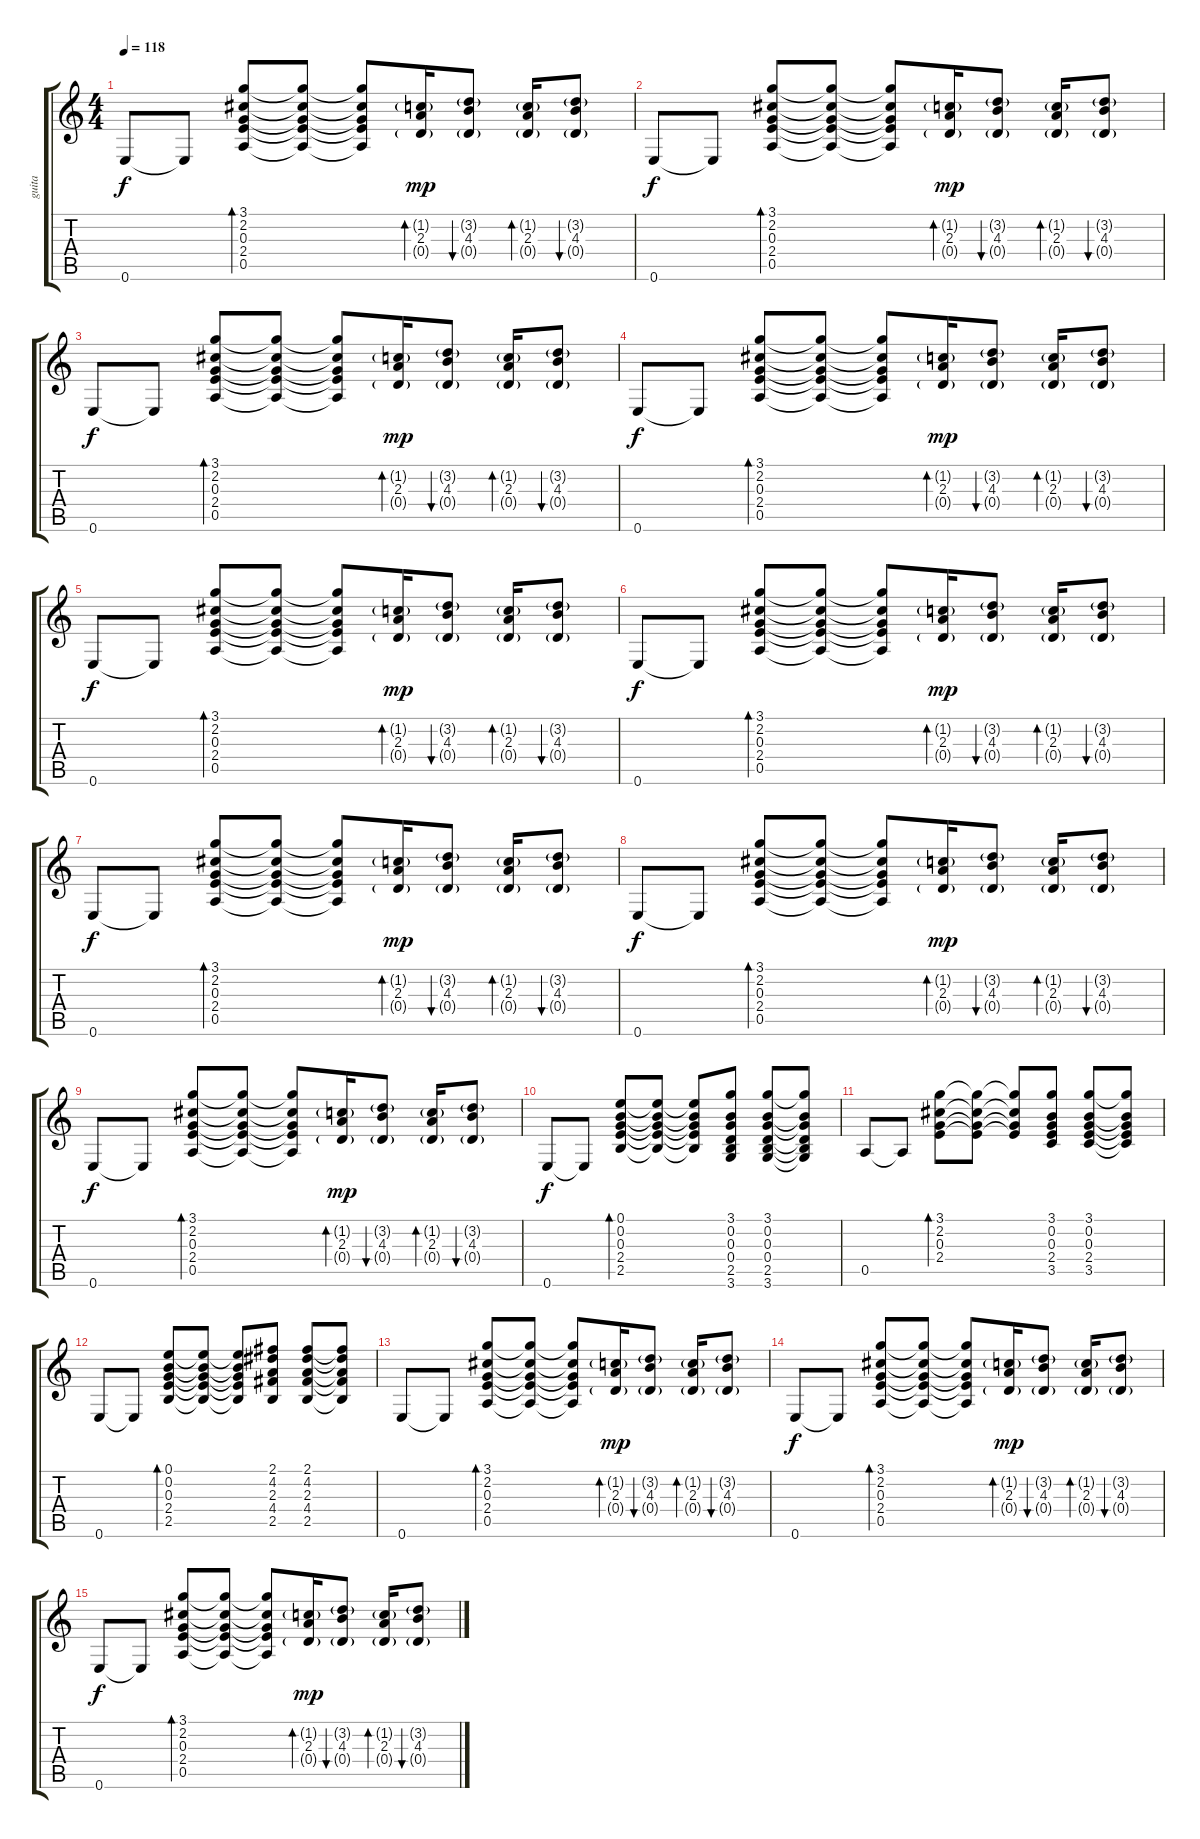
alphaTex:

\track ("guita" "guita") {instrument acousticguitarsteel}
\staff {score tabs}
\tuning (E4 B3 G3 D3 A2 E2) {hide}
\ts (4 4)
\tempo 118
\clef g2
\ks c
0.6.8{dy f} 0.6{t}.8 (3.1 2.2 0.3 2.4 0.5).8{bd 30} (3.1{t} 2.2{t} 0.3{t} 2.4{t} 0.5{t}).8 (3.1{t} 2.2{t} 0.3{t} 2.4{t} 0.5{t}).8 (1.2{g} 2.3 0.4{g}).16{bd 30 dy mp} (3.2{g} 4.3 0.4{g}).8{bu 30} (1.2{g} 2.3 0.4{g}).16{bd 30} (3.2{g} 4.3 0.4{g}).8{bu 30} |
\section ("" "")
0.6.8{dy f} 0.6{t}.8 (3.1 2.2 0.3 2.4 0.5).8{bd 30} (3.1{t} 2.2{t} 0.3{t} 2.4{t} 0.5{t}).8 (3.1{t} 2.2{t} 0.3{t} 2.4{t} 0.5{t}).8 (1.2{g} 2.3 0.4{g}).16{bd 30 dy mp} (3.2{g} 4.3 0.4{g}).8{bu 30} (1.2{g} 2.3 0.4{g}).16{bd 30} (3.2{g} 4.3 0.4{g}).8{bu 30} |
0.6.8{dy f} 0.6{t}.8 (3.1 2.2 0.3 2.4 0.5).8{bd 30} (3.1{t} 2.2{t} 0.3{t} 2.4{t} 0.5{t}).8 (3.1{t} 2.2{t} 0.3{t} 2.4{t} 0.5{t}).8 (1.2{g} 2.3 0.4{g}).16{bd 30 dy mp} (3.2{g} 4.3 0.4{g}).8{bu 30} (1.2{g} 2.3 0.4{g}).16{bd 30} (3.2{g} 4.3 0.4{g}).8{bu 30} |
0.6.8{dy f} 0.6{t}.8 (3.1 2.2 0.3 2.4 0.5).8{bd 30} (3.1{t} 2.2{t} 0.3{t} 2.4{t} 0.5{t}).8 (3.1{t} 2.2{t} 0.3{t} 2.4{t} 0.5{t}).8 (1.2{g} 2.3 0.4{g}).16{bd 30 dy mp} (3.2{g} 4.3 0.4{g}).8{bu 30} (1.2{g} 2.3 0.4{g}).16{bd 30} (3.2{g} 4.3 0.4{g}).8{bu 30} |
0.6.8{dy f} 0.6{t}.8 (3.1 2.2 0.3 2.4 0.5).8{bd 30} (3.1{t} 2.2{t} 0.3{t} 2.4{t} 0.5{t}).8 (3.1{t} 2.2{t} 0.3{t} 2.4{t} 0.5{t}).8 (1.2{g} 2.3 0.4{g}).16{bd 30 dy mp} (3.2{g} 4.3 0.4{g}).8{bu 30} (1.2{g} 2.3 0.4{g}).16{bd 30} (3.2{g} 4.3 0.4{g}).8{bu 30} |
\section ("" "")
0.6.8{dy f} 0.6{t}.8 (3.1 2.2 0.3 2.4 0.5).8{bd 30} (3.1{t} 2.2{t} 0.3{t} 2.4{t} 0.5{t}).8 (3.1{t} 2.2{t} 0.3{t} 2.4{t} 0.5{t}).8 (1.2{g} 2.3 0.4{g}).16{bd 30 dy mp} (3.2{g} 4.3 0.4{g}).8{bu 30} (1.2{g} 2.3 0.4{g}).16{bd 30} (3.2{g} 4.3 0.4{g}).8{bu 30} |
0.6.8{dy f} 0.6{t}.8 (3.1 2.2 0.3 2.4 0.5).8{bd 30} (3.1{t} 2.2{t} 0.3{t} 2.4{t} 0.5{t}).8 (3.1{t} 2.2{t} 0.3{t} 2.4{t} 0.5{t}).8 (1.2{g} 2.3 0.4{g}).16{bd 30 dy mp} (3.2{g} 4.3 0.4{g}).8{bu 30} (1.2{g} 2.3 0.4{g}).16{bd 30} (3.2{g} 4.3 0.4{g}).8{bu 30} |
0.6.8{dy f} 0.6{t}.8 (3.1 2.2 0.3 2.4 0.5).8{bd 30} (3.1{t} 2.2{t} 0.3{t} 2.4{t} 0.5{t}).8 (3.1{t} 2.2{t} 0.3{t} 2.4{t} 0.5{t}).8 (1.2{g} 2.3 0.4{g}).16{bd 30 dy mp} (3.2{g} 4.3 0.4{g}).8{bu 30} (1.2{g} 2.3 0.4{g}).16{bd 30} (3.2{g} 4.3 0.4{g}).8{bu 30} |
0.6.8{dy f} 0.6{t}.8 (3.1 2.2 0.3 2.4 0.5).8{bd 30} (3.1{t} 2.2{t} 0.3{t} 2.4{t} 0.5{t}).8 (3.1{t} 2.2{t} 0.3{t} 2.4{t} 0.5{t}).8 (1.2{g} 2.3 0.4{g}).16{bd 30 dy mp} (3.2{g} 4.3 0.4{g}).8{bu 30} (1.2{g} 2.3 0.4{g}).16{bd 30} (3.2{g} 4.3 0.4{g}).8{bu 30} |
0.6.8{dy f} 0.6{t}.8 (0.1 0.2 0.3 2.4 2.5).8{bd 30} (0.1{t} 0.2{t} 0.3{t} 2.4{t} 2.5{t}).8 (0.1{t} 0.2{t} 0.3{t} 2.4{t} 2.5{t}).8 (3.1 0.2 0.3 0.4 2.5 3.6).8 (3.1 0.2 0.3 0.4 2.5 3.6).8 (3.1{t} 0.2{t} 0.3{t} 0.4{t} 2.5{t} 3.6{t}).8 |
0.5.8 0.5{t}.8 (3.1 2.2 0.3 2.4).8{bd 30} (3.1{t} 2.2{t} 0.3{t} 2.4{t}).8 (3.1{t} 2.2{t} 0.3{t} 2.4{t}).8 (3.1 0.2 0.3 2.4 3.5).8 (3.1 0.2 0.3 2.4 3.5).8 (3.1{t} 0.2{t} 0.3{t} 2.4{t} 3.5{t}).8 |
0.6.8 0.6{t}.8 (0.1 0.2 0.3 2.4 2.5).8{bd 30} (0.1{t} 0.2{t} 0.3{t} 2.4{t} 2.5{t}).8 (0.1{t} 0.2{t} 0.3{t} 2.4{t} 2.5{t}).8 (2.1 4.2 2.3 4.4 2.5).8 (2.1 4.2 2.3 4.4 2.5).8 (2.1{t} 4.2{t} 2.3{t} 4.4{t} 2.5{t}).8 |
0.6.8 0.6{t}.8 (3.1 2.2 0.3 2.4 0.5).8{bd 30} (3.1{t} 2.2{t} 0.3{t} 2.4{t} 0.5{t}).8 (3.1{t} 2.2{t} 0.3{t} 2.4{t} 0.5{t}).8 (1.2{g} 2.3 0.4{g}).16{bd 30 dy mp} (3.2{g} 4.3 0.4{g}).8{bu 30} (1.2{g} 2.3 0.4{g}).16{bd 30} (3.2{g} 4.3 0.4{g}).8{bu 30} |
0.6.8{dy f} 0.6{t}.8 (3.1 2.2 0.3 2.4 0.5).8{bd 30} (3.1{t} 2.2{t} 0.3{t} 2.4{t} 0.5{t}).8 (3.1{t} 2.2{t} 0.3{t} 2.4{t} 0.5{t}).8 (1.2{g} 2.3 0.4{g}).16{bd 30 dy mp} (3.2{g} 4.3 0.4{g}).8{bu 30} (1.2{g} 2.3 0.4{g}).16{bd 30} (3.2{g} 4.3 0.4{g}).8{bu 30} |
0.6.8{dy f} 0.6{t}.8 (3.1 2.2 0.3 2.4 0.5).8{bd 30} (3.1{t} 2.2{t} 0.3{t} 2.4{t} 0.5{t}).8 (3.1{t} 2.2{t} 0.3{t} 2.4{t} 0.5{t}).8 (1.2{g} 2.3 0.4{g}).16{bd 30 dy mp} (3.2{g} 4.3 0.4{g}).8{bu 30} (1.2{g} 2.3 0.4{g}).16{bd 30} (3.2{g} 4.3 0.4{g}).8{bu 30}
